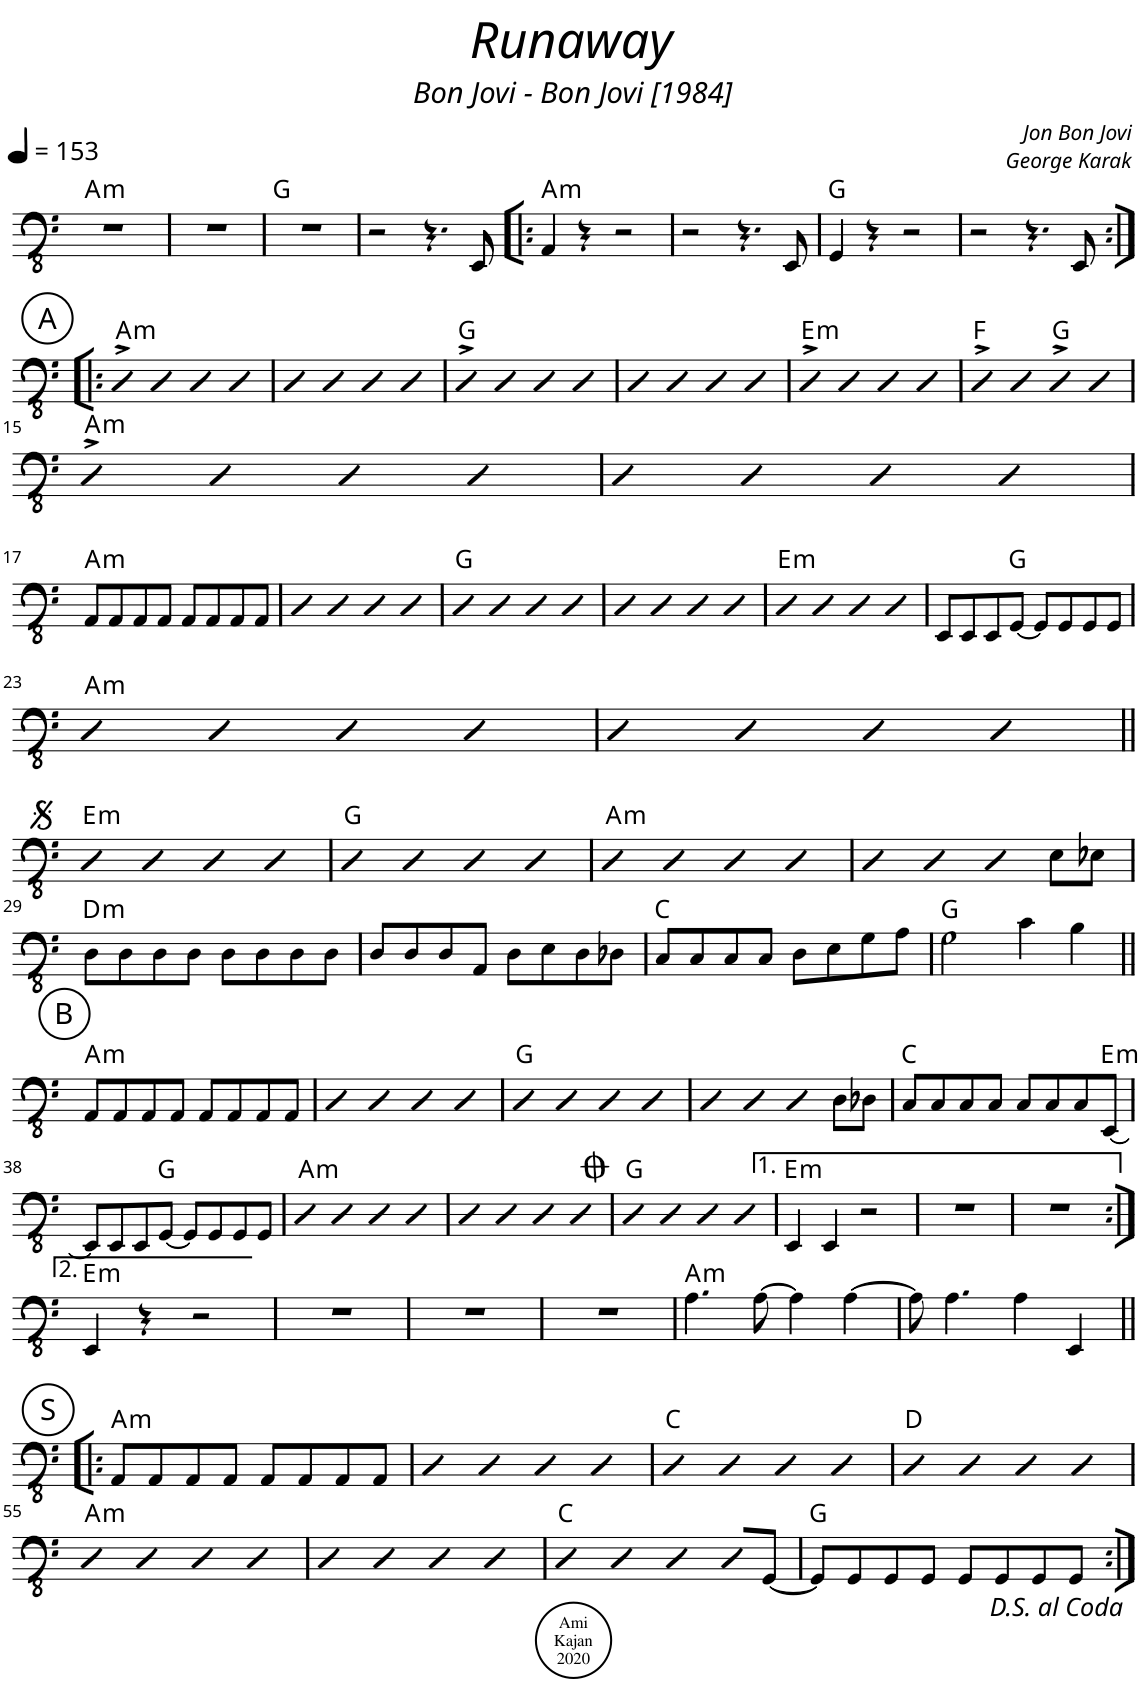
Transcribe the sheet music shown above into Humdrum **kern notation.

**kern	**harte
*part1	*part1
*staff1	*
*I"Akustinen basso	*
*I'Basso	*
*clefFv4	*
*k[]	*
=1	=1
!	!LO:H:kt=m
1r	A:min
=2	=2
1r	.
=3	=3
1r	G:maj
=4	=4
2r	.
4.r	.
8EEE/	.
=5!|:	=5!|:
!	!LO:H:kt=m
4AAA/	A:min
4r	.
2r	.
=6	=6
2r	.
4.r	.
8EEE/	.
=7	=7
4GGG/	G:maj
4r	.
2r	.
=8	=8
2r	.
4.r	.
8EEE/	.
!!LO:LB:g=z
!!LO:REH:place=s1:a:cj:enc=circle:fs=14:t=A
=9:|!|:	=9:|!|:
!	!LO:H:kt=m
4DD^	A:min
4DD	.
4DD	.
4DD	.
=10	=10
4DD	.
4DD	.
4DD	.
4DD	.
=11	=11
4DD^	G:maj
4DD	.
4DD	.
4DD	.
=12	=12
4DD	.
4DD	.
4DD	.
4DD	.
=13	=13
!	!LO:H:kt=m
4DD^	E:min
4DD	.
4DD	.
4DD	.
=14	=14
4DD^	F:maj
4DD	.
4DD^	G:maj
4DD	.
!!LO:LB:g=z
=15	=15
!	!LO:H:kt=m
4DD^	A:min
4DD	.
4DD	.
4DD	.
=16	=16
4DD	.
4DD	.
4DD	.
4DD	.
!!LO:LB:g=z
=17	=17
!	!LO:H:kt=m
8AAA/L	A:min
8AAA/	.
8AAA/	.
8AAA/J	.
8AAA/L	.
8AAA/	.
8AAA/	.
8AAA/J	.
=18	=18
4DD	.
4DD	.
4DD	.
4DD	.
=19	=19
4DD	G:maj
4DD	.
4DD	.
4DD	.
=20	=20
4DD	.
4DD	.
4DD	.
4DD	.
=21	=21
!	!LO:H:kt=m
4DD	E:min
4DD	.
4DD	.
4DD	.
=22	=22
8EEE/L	.
8EEE/	.
8EEE/	.
[8GGG/J	G:maj
8GGG/L]	.
8GGG/	.
8GGG/	.
8GGG/J	.
!!LO:LB:g=z
=23	=23
!	!LO:H:kt=m
4DD	A:min
4DD	.
4DD	.
4DD	.
=24	=24
4DD	.
4DD	.
4DD	.
4DD	.
!!LO:LB:g=z
=25||	=25||
!	!LO:H:kt=m
4DD	E:min
4DD	.
4DD	.
4DD	.
=26	=26
4DD	G:maj
4DD	.
4DD	.
4DD	.
=27	=27
!	!LO:H:kt=m
4DD	A:min
4DD	.
4DD	.
4DD	.
=28	=28
4DD	.
4DD	.
4DD	.
8EE\L	.
8EE-X\J	.
!!LO:LB:g=z
=29	=29
!	!LO:H:kt=m
8DD\L	D:min
8DD\	.
8DD\	.
8DD\J	.
8DD\L	.
8DD\	.
8DD\	.
8DD\J	.
=30	=30
8DD/L	.
8DD/	.
8DD/	.
8AAA/J	.
8DD\L	.
8EE\	.
8DD\	.
8DD-X\J	.
=31	=31
8CC/L	C:maj
8CC/	.
8CC/	.
8CC/J	.
8DD\L	.
8EE\	.
8GG\	.
8AA\J	.
=32	=32
2GG\	G:maj
4C\	.
4BB\	.
!!LO:LB:g=z
!!LO:REH:place=s1:a:cj:enc=circle:fs=14:t=B
=33||	=33||
!	!LO:H:kt=m
8AAA/L	A:min
8AAA/	.
8AAA/	.
8AAA/J	.
8AAA/L	.
8AAA/	.
8AAA/	.
8AAA/J	.
=34	=34
4DD	.
4DD	.
4DD	.
4DD	.
=35	=35
4DD	G:maj
4DD	.
4DD	.
4DD	.
=36	=36
4DD	.
4DD	.
4DD	.
8DD\L	.
8DD-X\J	.
=37	=37
8CC/L	C:maj
8CC/	.
8CC/	.
8CC/J	.
8CC/L	.
8CC/	.
8CC/	.
!	!LO:H:kt=m
[8EEE/J	E:min
!!LO:LB:g=z
=38	=38
8EEE/L]	.
8EEE/	.
8EEE/	.
[8GGG/J	G:maj
8GGG/L]	.
8GGG/	.
8GGG/	.
8GGG/J	.
=39	=39
!	!LO:H:kt=m
4DD	A:min
4DD	.
4DD	.
4DD	.
=40	=40
4DD	.
4DD	.
4DD	.
4DD	.
=41	=41
4DD	G:maj
4DD	.
4DD	.
4DD	.
=42	=42
!	!LO:H:kt=m
4EEE/	E:min
4EEE/	.
2r	.
=43	=43
1r	.
=44	=44
1r	.
!!LO:LB:g=z
=45:|!	=45:|!
!	!LO:H:kt=m
4EEE/	E:min
4r	.
2r	.
=46	=46
1r	.
=47	=47
1r	.
=48	=48
1r	.
=49	=49
!	!LO:H:kt=m
4.AA\	A:min
[8AA\	.
4AA\]	.
[4AA\	.
=50	=50
8AA\]	.
4.AA\	.
4AA\	.
4EEE/	.
!!LO:LB:g=z
!!LO:REH:place=s1:a:cj:enc=circle:fs=14:t=S
=51!|:	=51!|:
!	!LO:H:kt=m
8AAA/L	A:min
8AAA/	.
8AAA/	.
8AAA/J	.
8AAA/L	.
8AAA/	.
8AAA/	.
8AAA/J	.
=52	=52
4DD	.
4DD	.
4DD	.
4DD	.
=53	=53
4DD	C:maj
4DD	.
4DD	.
4DD	.
=54	=54
4DD	D:maj
4DD	.
4DD	.
4DD	.
!!LO:LB:g=z
=55	=55
!	!LO:H:kt=m
4DD	A:min
4DD	.
4DD	.
4DD	.
=56	=56
4DD	.
4DD	.
4DD	.
4DD	.
=57	=57
4DD	C:maj
4DD	.
4DD	.
8DDL	.
[8GGG/J	.
=58	=58
8GGG/L]	G:maj
8GGG/	.
8GGG/	.
8GGG/J	.
8GGG/L	.
8GGG/	.
8GGG/	.
8GGG/J	.
=:|!	=:|!
*-	*-
